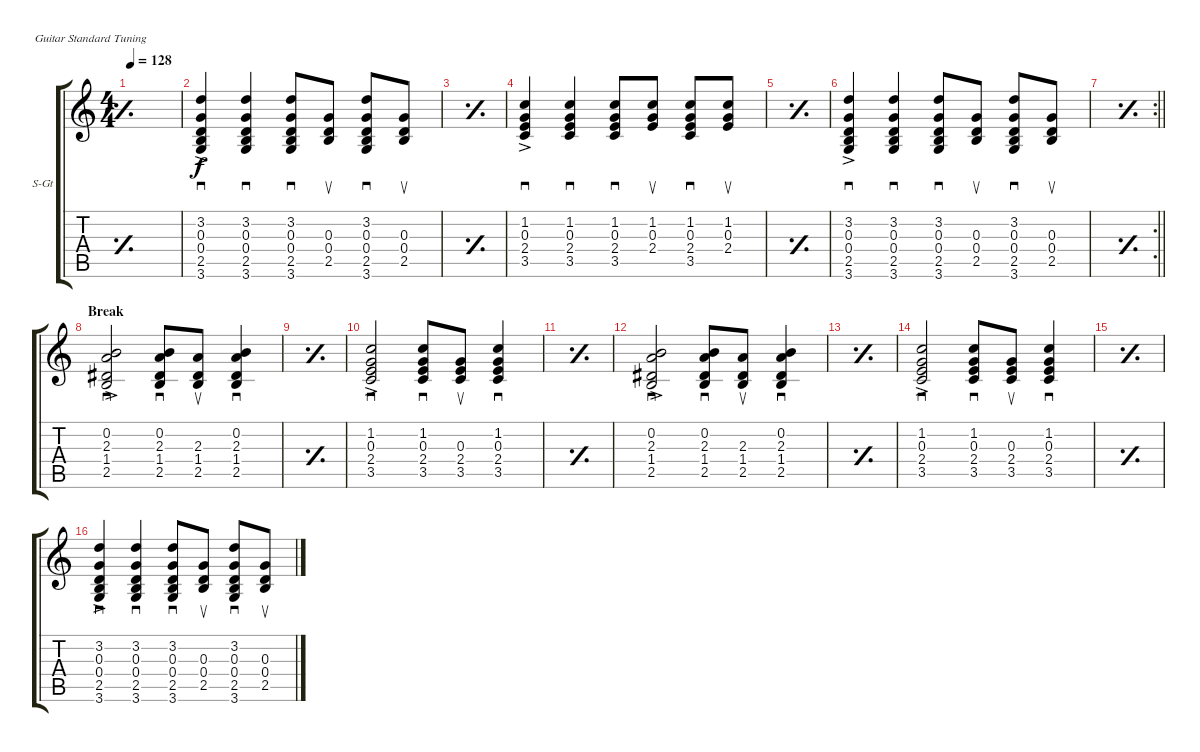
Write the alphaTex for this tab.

\defaultSystemsLayout 4
\bracketExtendMode groupsimilarinstruments
\firstSystemTrackNameOrientation horizontal
\otherSystemsTrackNameOrientation horizontal
\track ("Steel Guitar" "S-Gt") {instrument acousticguitarsteel}
\staff {score tabs}
\tuning (E4 B3 G3 D3 A2 E2)
\ts (4 4)
\tempo 128
\clef g2
\simile simple
\ks c
|
(2.5{ac} 0.4 0.3 3.2 3.6).4{sd} (2.5 0.4 0.3 3.2 3.6).4{sd} (2.5 0.4 0.3 3.2 3.6).8{sd} (2.5 0.4 0.3).8{su} (2.5 0.4 0.3 3.2 3.6).8{sd} (0.3 0.4 2.5).8{su} |
\simile simple
|
\simile none
(3.5{ac} 2.4 0.3 1.2).4{sd} (3.5 2.4 0.3 1.2).4{sd} (3.5 2.4 0.3 1.2).8{sd} (2.4 0.3 1.2).8{su} (3.5 2.4 0.3 1.2).8{sd} (1.2 0.3 2.4).8{su} |
\simile simple
|
\simile none
(2.5{ac} 0.4 0.3 3.2 3.6).4{sd} (2.5 0.4 0.3 3.2 3.6).4{sd} (2.5 0.4 0.3 3.2 3.6).8{sd} (2.5 0.4 0.3).8{su} (2.5 0.4 0.3 3.2 3.6).8{sd} (0.3 0.4 2.5).8{su} |
\rc 2
\simile simple
\barLineRight lightlight
|
\section ("" "Break")
\simile none
(2.5{ac} 1.4 2.3 0.2).2{sd} (2.5 1.4 2.3 0.2).8{sd} (2.5 1.4 2.3).8{su} (2.5 1.4 2.3 0.2).4{sd} |
\simile simple
|
\simile none
(3.5{ac} 2.4 0.3 1.2).2{sd} (3.5 2.4 0.3 1.2).8{sd} (3.5 2.4 0.3).8{su} (3.5 2.4 0.3 1.2).4{sd} |
\simile simple
|
\simile none
(2.5{ac} 1.4 2.3 0.2).2{sd} (2.5 1.4 2.3 0.2).8{sd} (2.5 1.4 2.3).8{su} (2.5 1.4 2.3 0.2).4{sd} |
\simile simple
|
\simile none
(3.5{ac} 2.4 0.3 1.2).2{sd} (3.5 2.4 0.3 1.2).8{sd} (3.5 2.4 0.3).8{su} (3.5 2.4 0.3 1.2).4{sd} |
\simile simple
|
\simile none
(2.5{ac} 0.4 0.3 3.2 3.6).4{sd} (2.5 0.4 0.3 3.2 3.6).4{sd} (2.5 0.4 0.3 3.2 3.6).8{sd} (2.5 0.4 0.3).8{su} (2.5 0.4 0.3 3.2 3.6).8{sd} (0.3 0.4 2.5).8{su}
